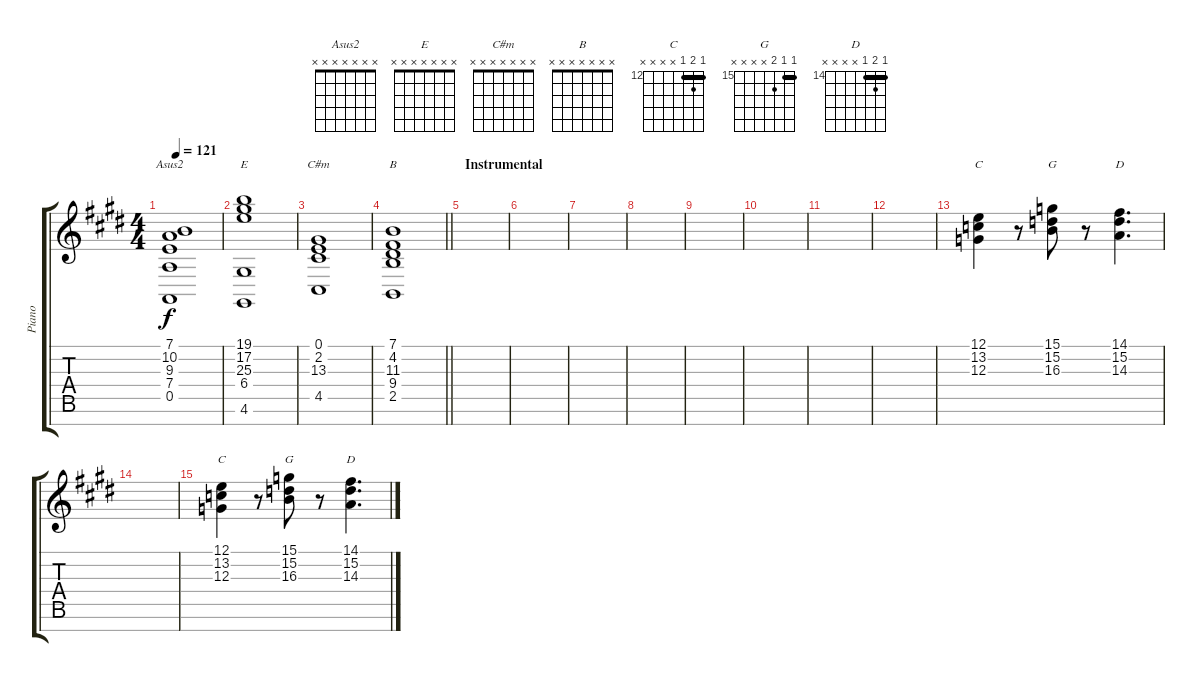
\track ("Piano" "Piano") {instrument brightacousticpiano}
\staff {score tabs}
\tuning (E4 B3 G3 D3 A2 E2 B1) {hide}
\chord ("Asus2" x x x x x x x)
\chord ("E" x x x x x x x)
\chord ("C#m" x x x x x x x)
\chord ("B" x x x x x x x)
\chord ("C" x x x x x x x)
\chord ("G" x x x x x x x)
\chord ("D" x x x x x x x)
\chord ("C" 12 13 12 x x x x) {firstfret 12 barre 12}
\chord ("G" 15 15 16 x x x x) {firstfret 15 barre 15}
\chord ("D" 14 15 14 x x x x) {firstfret 14 barre 14}
\ts (4 4)
\tempo 121
\clef g2
\ks e
(7.1 10.2 9.3 7.4 0.5).1{ch "Asus2" dy f} |
(19.1 17.2 25.3 6.4 4.6).1{ch "E"} |
(0.1 2.2 13.3 4.5).1{ch "C#m"} |
\barLineRight lightlight
(7.1 4.2 11.3 9.4 2.5).1{ch "B"} |
\section ("" "Instrumental")
|
|
|
|
|
|
|
|
(12.1 13.2 12.3).4{ch "C" instrument lead1square} r.8 (15.1 15.2 16.3).8{ch "G"} r.8 (14.1 15.2 14.3).4{d ch "D"} |
|
(12.1 13.2 12.3).4{ch "C"} r.8 (15.1 15.2 16.3).8{ch "G"} r.8 (14.1 15.2 14.3).4{d ch "D"}
